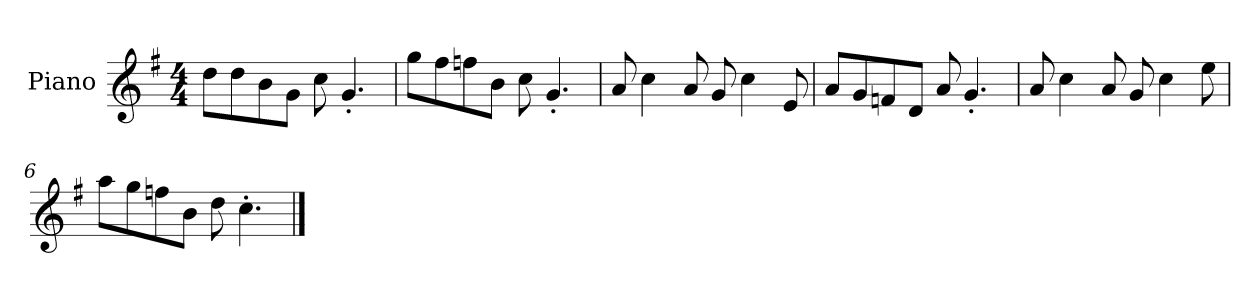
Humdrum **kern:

**kern
*part1
*staff1
*I"Piano
*I'P-no
*clefG2
*k[f#]
*M4/4
*MM90
=1
8dd\L
8dd\
8b\
8g\J
8cc\
4.g'/
=2
8gg\L
8ff#\
8ffn\
8b\J
8cc\
4.g'/
=3
8a/
4cc\
8a/
8g/
4cc\
8e/
=4
8a/L
8g/
8fn/
8d/J
8a/
4.g'/
=5
8a/
4cc\
8a/
8g/
4cc\
8ee\
!!LO:LB:g=z
=6
8aa\L
8gg\
8ffn\
8b\J
8dd\
4.cc'\
==
*-
